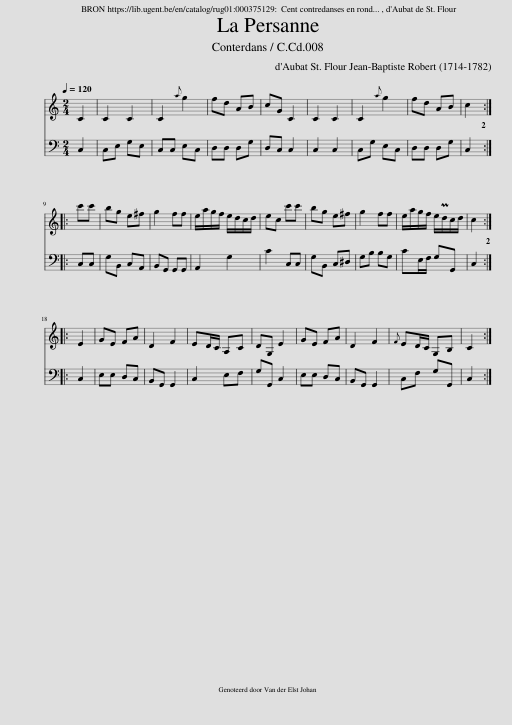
X:1
%%score 1 2
L:1/8
Q:1/4=120
M:2/4
I:linebreak $
K:C
V:1 treble
V:2 bass
V:1
 C2 | C2 C2 | C2{a} g2 | fd AB | cG C2 | %5
 C2 C2 | C2{a} g2 | fd AB | c2 ::$ c'c' | %10
 bg e^f | g2 ff | e/a/g/f/ e/d/c/d/ | ec c'c' | bg e^f | %15
 g2 ff | e/a/g/f/ e/Pd/c/d/ | c2 ::$ E2 | GE FA | %20
 D2 F2 | ED/C/ A,C | DG, E2 | GE FA | D2 F2 | %25
{F} ED/C/ G,B, | C2 :| %27
V:2
 C,2 | C,E, G,E, | C,C, E,C, | D,D, D,G, | D,C, C,2 | %5
 C,2 C,2 | C,G, E,C, | D,D, D,G, | C,2 ::$ C,C, | %10
 G,B,, C,A,, | B,,G,, G,,G,, | A,,2 G,2 | C2 C,C, | G,B,, C,^D, | %15
 G,B, B,G, | CE,/F,/ G,G,, | C,2 ::$ C,2 | E,E, D,C, | %20
 B,,G,, G,,2 | C,2 E,F, | G,G,, C,2 | E,E, D,C, | B,,G,, G,,2 | %25
 C,F, G,G,, | C,2 :| %27
